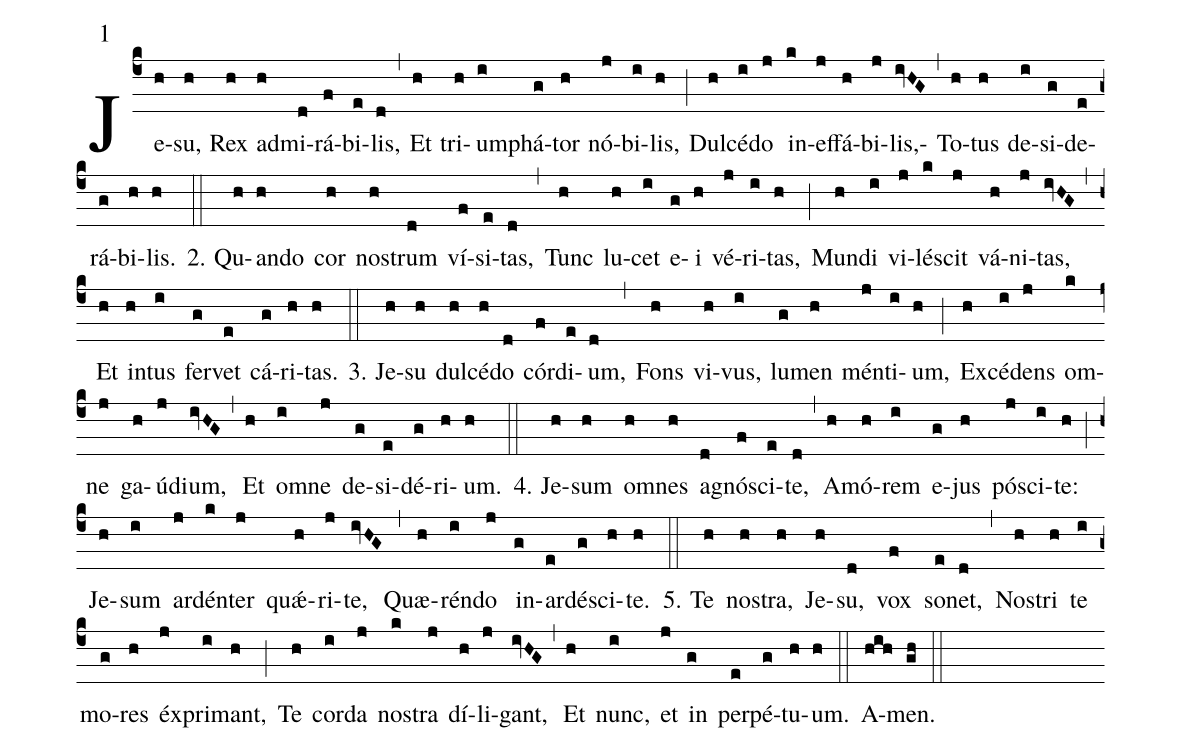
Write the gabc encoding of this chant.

mode:1;
%%
(c4)Je(h)su,(h)  Rex(h) ad(h)mi(d)rá(f)bi(e)lis,(d)(,) Et(h) tri(h)um(i)phá(g)tor(h) nó(j)bi(i)lis,(h)(;) Dul(h)cé(i)do(j) in(k)e(j)ffá(h)bi(j)lis,(ivHG)(,) To(h)tus(h) de(i)si(g)de(e)rá(g)bi(h)lis.(h)(::)2. Qu(h)ando(h) cor(h) nos(h)trum(d) ví(f)si(e)tas,(d) (,) Tunc(h) lu(h)cet(i) e(g)i(h) vé(j)ri(i)tas,(h) (;) Mun(h)di(i) vi(j)lés(k)cit(j) vá(h)ni(j)tas,(ivHG) (,) Et(h) in(h)tus(i) fer(g)vet(e) cá(g)ri(h)tas.(h) (::)

3. Je(h)su(h) dul(h)cé(h)do(d) cór(f)di(e)um,(d) (,) Fons(h) vi(h)vus,(i) lu(g)men(h) mén(j)ti(i)um,(h) (;) Ex(h)cé(i)dens(j) om(k)ne(j) ga(h)ú(j)di()um,(ivHG) (,) Et(h) om(i)ne(j) de(g)si(e)dé(g)ri(h)um.(h) (::)

4. Je(h)sum(h) om(h)nes(h) a(d)gnó(f)sci(e)te,(d) (,) A(h)mó(h)rem(i) e(g)jus(h) pós(j)ci(i)te:(h) (;) Je(h)sum(i) ar(j)dén(k)ter(j) quǽ(h)ri(j)te,(ivHG) (,) Quæ(h)rén(i)do(j) in(g)ar(e)dé(g)sci(h)te.(h) (::)

5. Te(h) nos(h)tra,(h) Je(h)su,(d) vox(f) so(e)net,(d) (,) Nos(h)tri(h) te(i) mo(g)res(h) éx(j)pri(i)mant,(h) (;) Te(h) cor(i)da(j) nos(k)tra(j) dí(h)li(j)gant,(ivHG) (,) Et(h) nunc,(i) et(j) in(g) per(e)pé(g)tu(h)um.(h) (::) A(hih)men.(gh) (::)
